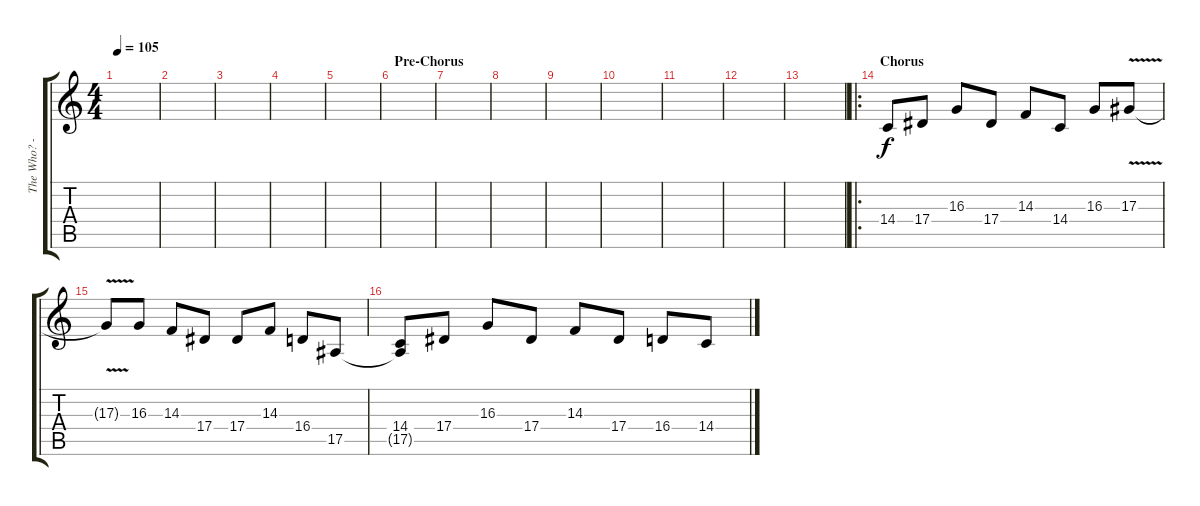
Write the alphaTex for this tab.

\track ("The Who? - Synth" "The Who? -") {instrument lead1square}
\staff {score tabs}
\tuning (C4 G3 Eb3 Bb2 F2 C2) {hide}
\ts (4 4)
\tempo 105
\clef g2
\ks c
|
|
|
|
|
\section ("" "Pre-Chorus")
|
|
|
|
|
|
|
|
\ro
\section ("" "Chorus")
14.4.8 17.4.8 16.3.8 17.4.8 14.3.8 14.4.8 16.3.8 17.3{v}.8 |
17.3{t}.8 16.3.8 14.3.8 17.4.8 17.4.8 14.3.8 16.4.8 17.5.8 |
(14.4 17.5{t}).8 17.4.8 16.3.8 17.4.8 14.3.8 17.4.8 16.4.8 14.4.8
